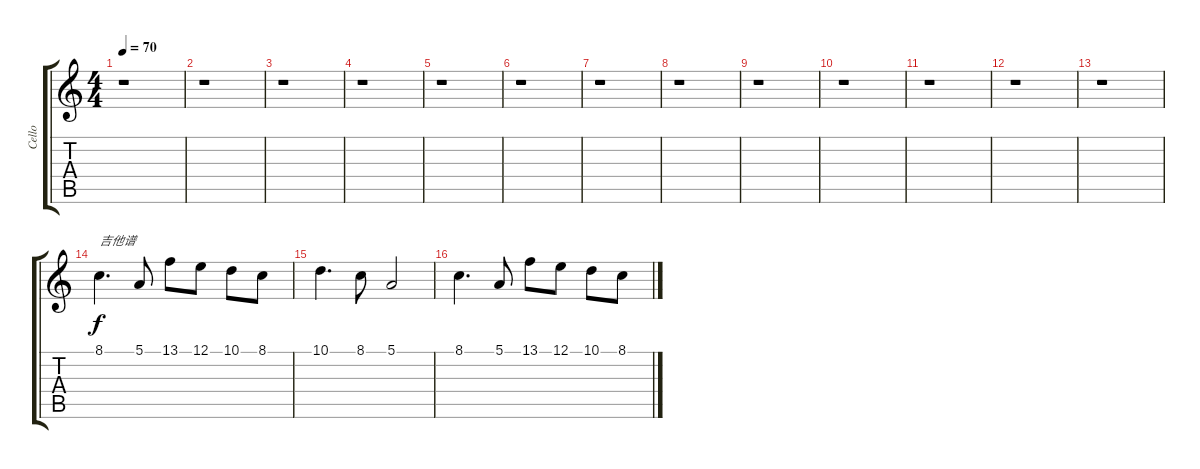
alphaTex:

\track ("Cello" "Cello") {instrument cello}
\staff {score tabs}
\tuning (E4 B3 G3 D3 A2 E2) {hide}
\ts (4 4)
\tempo 70
\clef g2
\ks c
r.1{dy f} |
r.1 |
r.1 |
r.1 |
r.1 |
r.1 |
r.1 |
r.1 |
r.1 |
r.1 |
r.1 |
r.1 |
r.1 |
8.1.4{d txt "吉他谱"} 5.1.8 13.1.8 12.1.8 10.1.8 8.1.8 |
10.1.4{d} 8.1.8 5.1.2 |
8.1.4{d} 5.1.8 13.1.8 12.1.8 10.1.8 8.1.8
